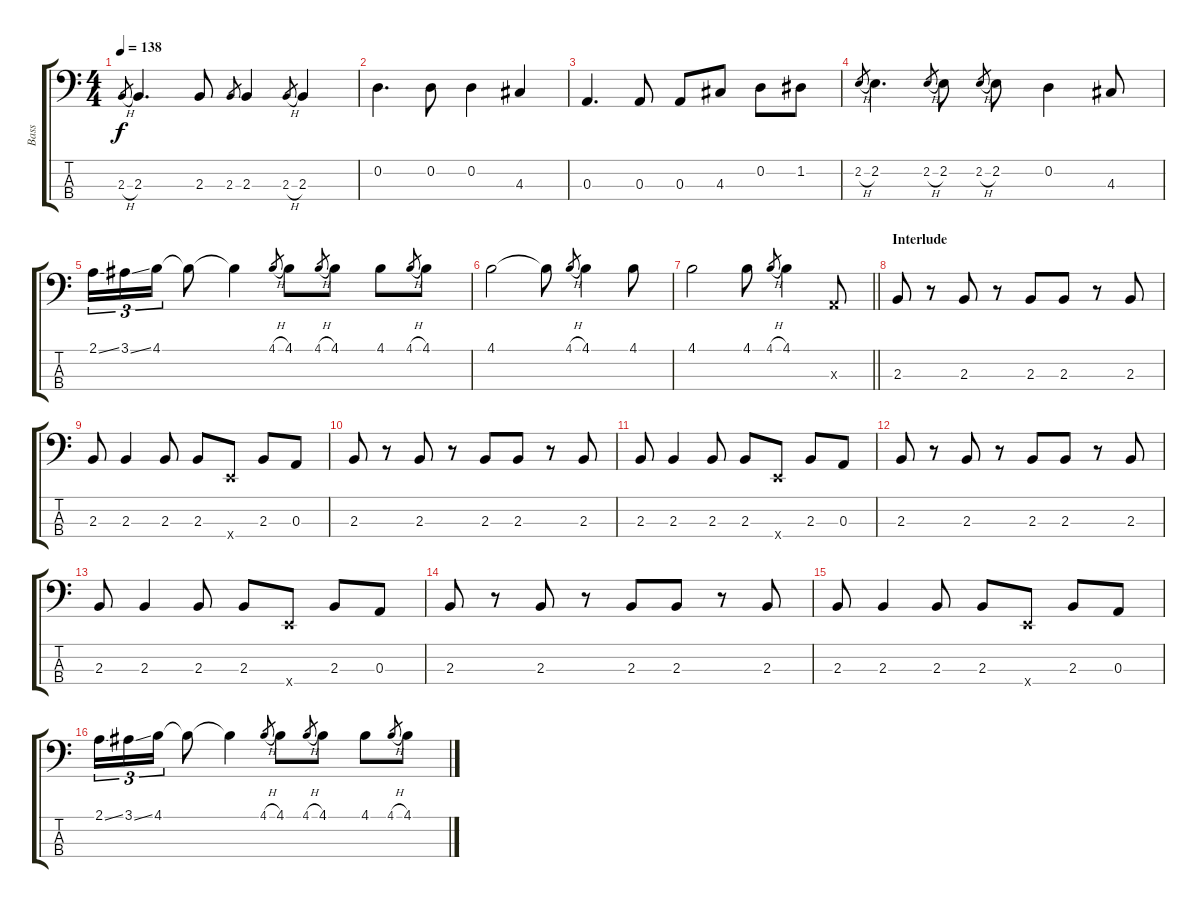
\track ("Bass" "Bass") {instrument electricbasspick}
\staff {score tabs}
\tuning (G2 D2 A1 E1) {hide}
\ts (4 4)
\tempo 138
\clef f4
\ks c
2.3{h}.8{gr dy f} 2.3.4{d} 2.3.8 2.3.8{gr} 2.3.4 2.3{h}.8{gr} 2.3.4 |
0.2.4{d} 0.2.8 0.2.4 4.3.4 |
0.3.4{d} 0.3.8 0.3.8 4.3.8 0.2.8 1.2.8 |
2.2{h}.8{gr} 2.2.4{d} 2.2{h}.8{gr} 2.2.8 2.2{h}.8{gr} 2.2.8 0.2.4 4.3.8 |
2.1{ss}.16{tu (3 2)} 3.1{ss}.16{tu (3 2)} 4.1.16{tu (3 2)} 4.1{t}.8 4.1{t}.4 4.1{h}.8{gr} 4.1.8 4.1{h}.8{gr} 4.1.8 4.1.8 4.1{h}.8{gr} 4.1.8 |
4.1.2 4.1{t}.8 4.1{h}.8{gr} 4.1.4 4.1.8 |
\barLineRight lightlight
4.1.2 4.1.8 4.1{h}.8{gr} 4.1.4 0.3{x}.8 |
\section ("" "Interlude")
2.3.8 r.8 2.3.8 r.8 2.3.8 2.3.8 r.8 2.3.8 |
2.3.8 2.3.4 2.3.8 2.3.8 0.4{x}.8 2.3.8 0.3.8 |
2.3.8 r.8 2.3.8 r.8 2.3.8 2.3.8 r.8 2.3.8 |
2.3.8 2.3.4 2.3.8 2.3.8 0.4{x}.8 2.3.8 0.3.8 |
2.3.8 r.8 2.3.8 r.8 2.3.8 2.3.8 r.8 2.3.8 |
2.3.8 2.3.4 2.3.8 2.3.8 0.4{x}.8 2.3.8 0.3.8 |
2.3.8 r.8 2.3.8 r.8 2.3.8 2.3.8 r.8 2.3.8 |
2.3.8 2.3.4 2.3.8 2.3.8 0.4{x}.8 2.3.8 0.3.8 |
2.1{ss}.16{tu (3 2)} 3.1{ss}.16{tu (3 2)} 4.1.16{tu (3 2)} 4.1{t}.8 4.1{t}.4 4.1{h}.8{gr} 4.1.8 4.1{h}.8{gr} 4.1.8 4.1.8 4.1{h}.8{gr} 4.1.8
